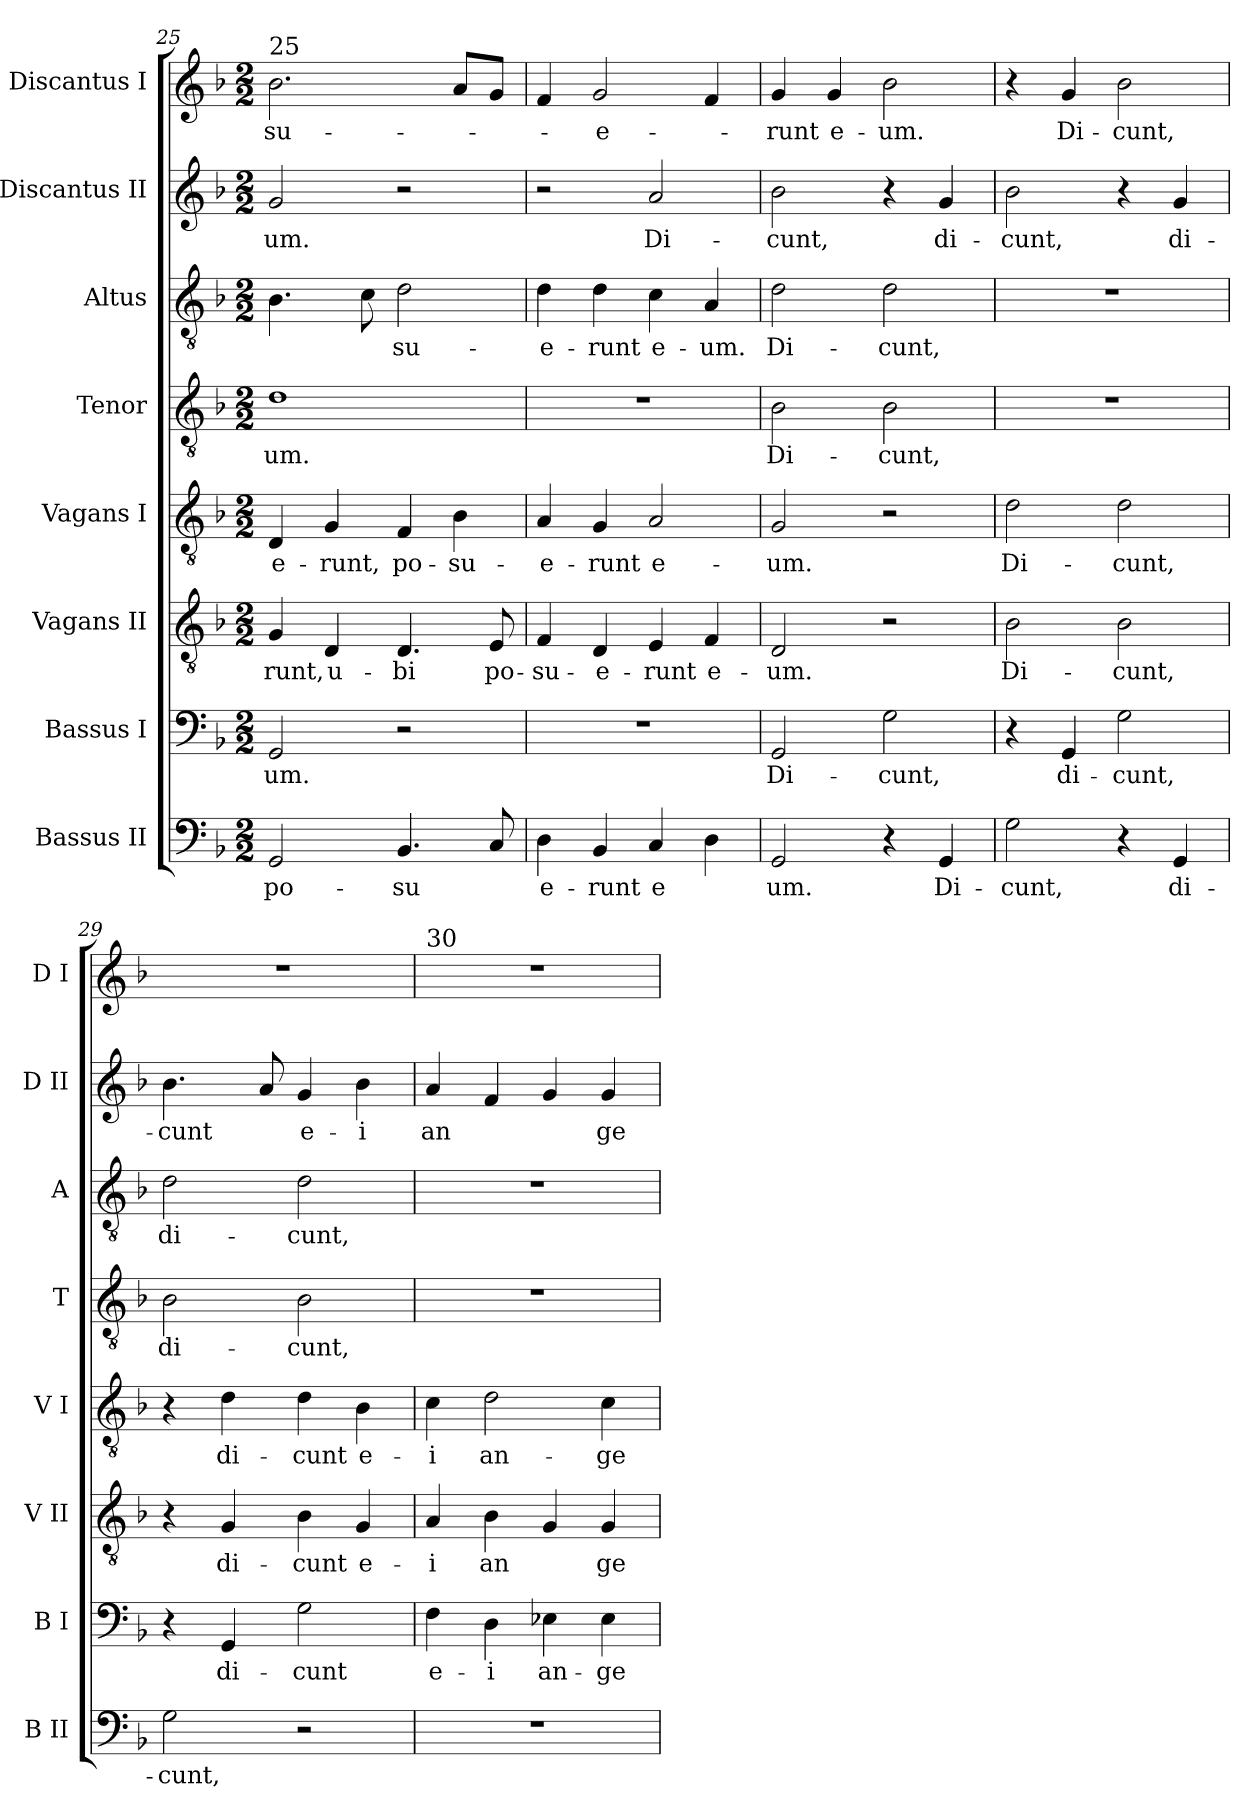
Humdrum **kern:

**kern	**text	**kern	**text	**kern	**text	**kern	**text	**kern	**text	**kern	**text	**kern	**text	**kern	**text
*part8	*part8	*part7	*part7	*part6	*part6	*part5	*part5	*part4	*part4	*part3	*part3	*part2	*part2	*part1	*part1
*staff8	*staff8	*staff7	*staff7	*staff6	*staff6	*staff5	*staff5	*staff4	*staff4	*staff3	*staff3	*staff2	*staff2	*staff1	*staff1
*I"Bassus II	*	*I"Bassus I	*	*I"Vagans II	*	*I"Vagans I	*	*I"Tenor	*	*I"Altus	*	*I"Discantus II	*	*I"Discantus I	*
*I'B II	*	*I'B I	*	*I'V II	*	*I'V I	*	*I'T	*	*I'A	*	*I'D II	*	*I'D I	*
*clefF4	*	*clefF4	*	*clefGv2	*	*clefGv2	*	*clefGv2	*	*clefGv2	*	*clefG2	*	*clefG2	*
*k[b-]	*	*k[b-]	*	*k[b-]	*	*k[b-]	*	*k[b-]	*	*k[b-]	*	*k[b-]	*	*k[b-]	*
*F:	*	*F:	*	*F:	*	*F:	*	*F:	*	*F:	*	*F:	*	*F:	*
*M2/2	*	*M2/2	*	*M2/2	*	*M2/2	*	*M2/2	*	*M2/2	*	*M2/2	*	*M2/2	*
=25	=25	=25	=25	=25	=25	=25	=25	=25	=25	=25	=25	=25	=25	=25	=25
!	!	!	!	!	!	!	!	!	!	!	!	!	!	!LO:TX:a:t=25	!
2GG/	po-	2GG/	um.	4G/	-runt,	4D/	-e-	1d	-um.	4.B-\	.	2g/	-um.	2.b-\	-su-
.	.	.	.	4D/	u-	4G/	-runt,	.	.	.	.	.	.	.	.
.	.	.	.	.	.	.	.	.	.	8c\	.	.	.	.	.
4.BB-/	-su	2r	.	4.D/	-bi	4F/	po-	.	.	2d\	-su-	2r	.	.	.
.	.	.	.	.	.	4B-\	-su-	.	.	.	.	.	.	8a/L	.
8C/	­	.	.	8E/	po-	.	.	.	.	.	.	.	.	8g/J	.
=26	=26	=26	=26	=26	=26	=26	=26	=26	=26	=26	=26	=26	=26	=26	=26
4D\	e-	1r	.	4F/	-su-	4A/	-e-	1r	.	4d\	-e-	2r	.	4f/	.
4BB-/	-runt	.	.	4D/	-e-	4G/	-runt	.	.	4d\	-runt	.	.	2g/	-e-
4C/	e	.	.	4E/	-runt	2A/	e-	.	.	4c\	e-	2a/	Di-	.	.
4D\	­	.	.	4F/	e-	.	.	.	.	4A/	-um.	.	.	4f/	.
=27	=27	=27	=27	=27	=27	=27	=27	=27	=27	=27	=27	=27	=27	=27	=27
2GG/	um.	2GG/	Di-	2D/	-um.	2G/	-um.	2B-\	Di-	2d\	Di-	2b-\	-cunt,	4g/	-runt
.	.	.	.	.	.	.	.	.	.	.	.	.	.	4g/	e-
4r	.	2G\	-cunt,	2r	.	2r	.	2B-\	-cunt,	2d\	-cunt,	4r	.	2b-\	-um.
4GG/	Di-	.	.	.	.	.	.	.	.	.	.	4g/	di-	.	.
=28	=28	=28	=28	=28	=28	=28	=28	=28	=28	=28	=28	=28	=28	=28	=28
2G\	-cunt,	4r	.	2B-\	Di-	2d\	Di-	1r	.	1r	.	2b-\	-cunt,	4r	.
.	.	4GG/	di-	.	.	.	.	.	.	.	.	.	.	4g/	Di-
4r	.	2G\	-cunt,	2B-\	-cunt,	2d\	-cunt,	.	.	.	.	4r	.	2b-\	-cunt,
4GG/	di-	.	.	.	.	.	.	.	.	.	.	4g/	di-	.	.
!!LO:PB:g=z
=29	=29	=29	=29	=29	=29	=29	=29	=29	=29	=29	=29	=29	=29	=29	=29
2G\	-cunt,	4r	.	4r	.	4r	.	2B-\	di-	2d\	di-	4.b-\	-cunt	1r	.
.	.	4GG/	di-	4G/	di-	4d\	di-	.	.	.	.	.	.	.	.
.	.	.	.	.	.	.	.	.	.	.	.	8a/	.	.	.
2r	.	2G\	-cunt	4B-\	-cunt	4d\	-cunt	2B-\	-cunt,	2d\	-cunt,	4g/	e-	.	.
.	.	.	.	4G/	e-	4B-\	e-	.	.	.	.	4b-\	-i	.	.
=30	=30	=30	=30	=30	=30	=30	=30	=30	=30	=30	=30	=30	=30	=30	=30
!	!	!	!	!	!	!	!	!	!	!	!	!	!	!LO:TX:a:t=30	!
1r	.	4F\	e-	4A/	-i	4c\	-i	1r	.	1r	.	4a/	an	1r	.
.	.	4D\	-i	4B-\	an	2d\	an-	.	.	.	.	4f/	.	.	.
.	.	4E-\	an-	4G/	.	.	.	.	.	.	.	4g/	.	.	.
.	.	4E-\	-ge-	4G/	ge-	4c\	-ge-	.	.	.	.	4g/	ge-	.	.
=	=	=	=	=	=	=	=	=	=	=	=	=	=	=	=
*-	*-	*-	*-	*-	*-	*-	*-	*-	*-	*-	*-	*-	*-	*-	*-
